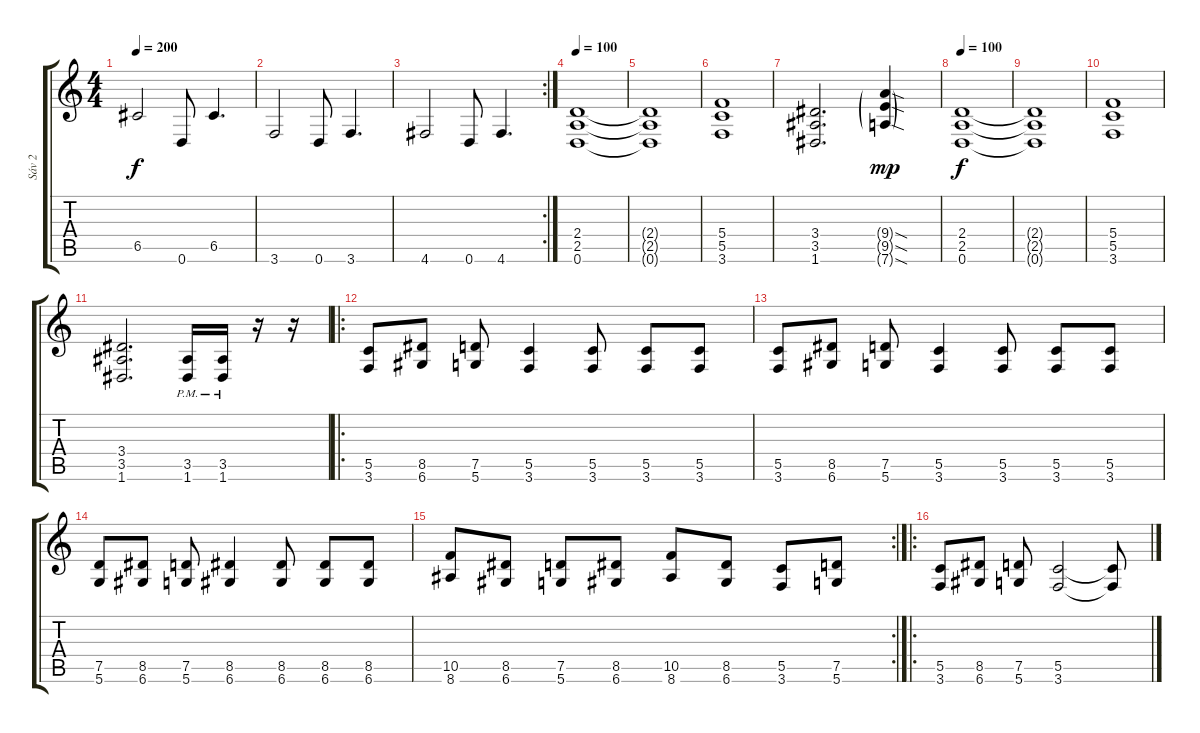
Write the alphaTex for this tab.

\track ("Sáv 2" "Sáv 2") {instrument electricguitarclean}
\staff {score tabs}
\tuning (D4 A3 F3 C3 G2 D2) {hide}
\ts (4 4)
\tempo 200
\clef g2
\ks c
6.5.2{dy f} 0.6.8 6.5.4{d} |
3.6.2 0.6.8 3.6.4{d} |
\rc 2
4.6.2 0.6.8 4.6.4{d} |
\tempo 100
(2.4 2.5 0.6).1 |
(2.4{t} 2.5{t} 0.6{t}).1 |
(5.4 5.5 3.6).1 |
(3.4 3.5 1.6).2{d} (9.4{sod g} 9.5{sod g} 7.6{sod g}).4{dy mp} |
\tempo 100
(2.4 2.5 0.6).1{dy f} |
(2.4{t} 2.5{t} 0.6{t}).1 |
(5.4 5.5 3.6).1 |
(3.4 3.5 1.6).2{d} (3.5{pm} 1.6{pm}).16 (3.5{pm} 1.6{pm}).16 r.16 r.16 |
\ro
(5.5 3.6).8 (8.5 6.6).8 (7.5 5.6).8 (5.5 3.6).4 (5.5 3.6).8 (5.5 3.6).8 (5.5 3.6).8 |
(5.5 3.6).8 (8.5 6.6).8 (7.5 5.6).8 (5.5 3.6).4 (5.5 3.6).8 (5.5 3.6).8 (5.5 3.6).8 |
(7.5 5.6).8 (8.5 6.6).8 (7.5 5.6).8 (8.5 6.6).4 (8.5 6.6).8 (8.5 6.6).8 (8.5 6.6).8 |
\rc 2
(10.5 8.6).8 (8.5 6.6).8 (7.5 5.6).8 (8.5 6.6).8 (10.5 8.6).8 (8.5 6.6).8 (5.5 3.6).8 (7.5 5.6).8 |
\ro
(5.5 3.6).8 (8.5 6.6).8 (7.5 5.6).8 (5.5 3.6).2 (5.5{t} 3.6{t}).8
